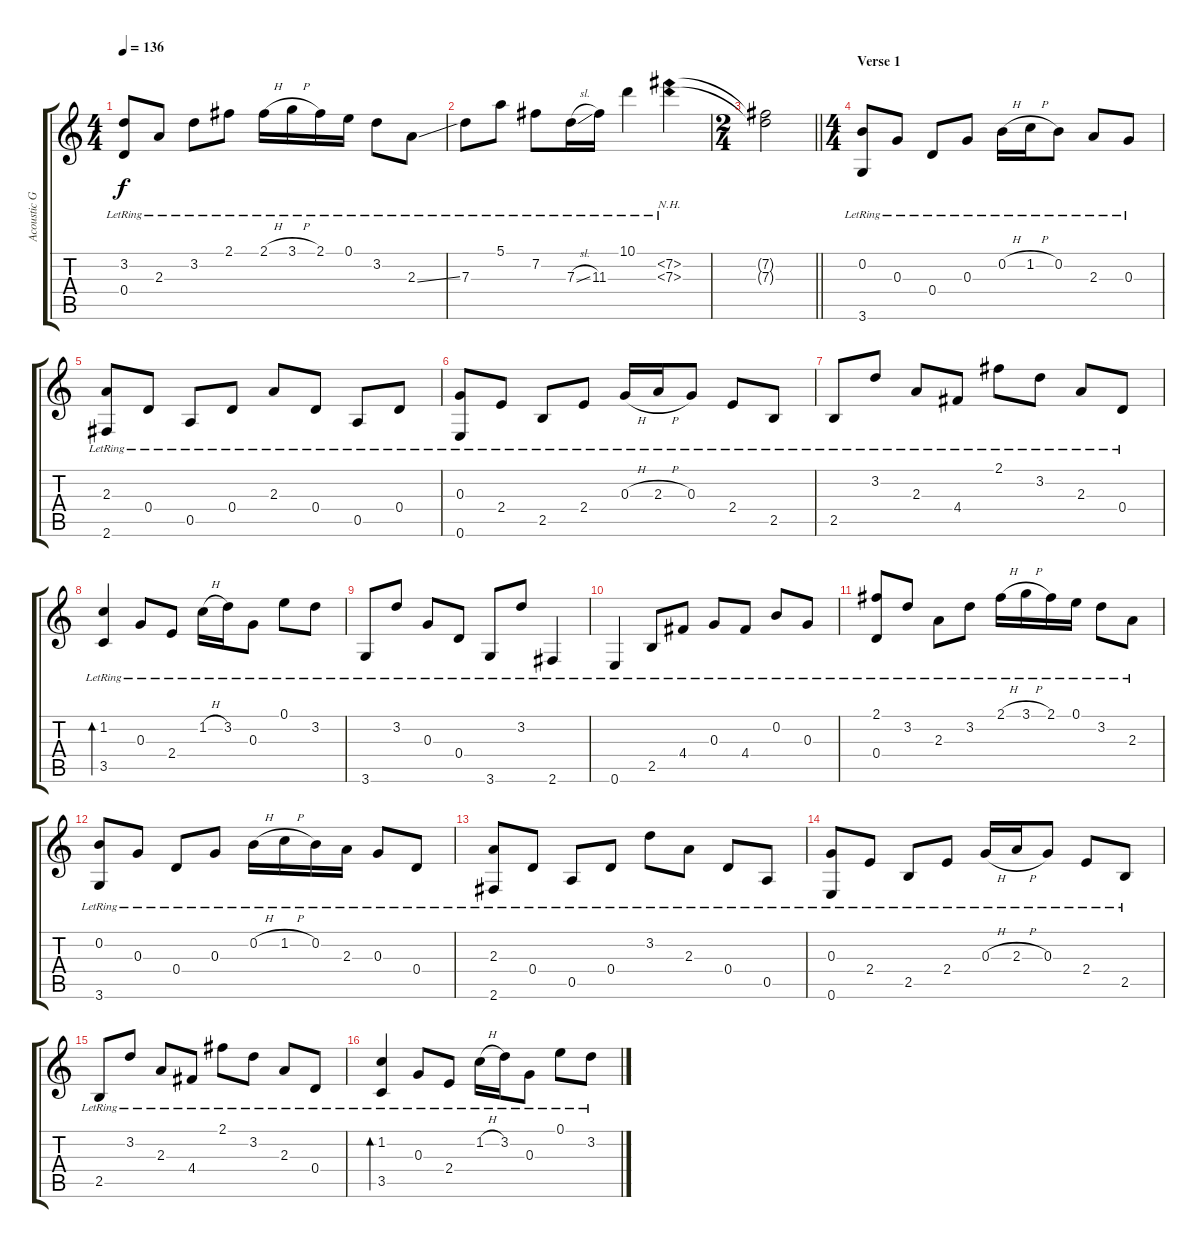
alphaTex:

\track ("Acoustic Guitar" "Acoustic G") {instrument acousticguitarsteel}
\staff {score tabs}
\tuning (E4 B3 G3 D3 A2 E2) {hide}
\ts (4 4)
\tempo 136
\clef g2
\ks c
(3.2{lr} 0.4{lr}).8{dy f} 2.3{lr}.8 3.2{lr}.8 2.1{lr}.8 2.1{h lr}.16 3.1{h lr}.16 2.1{lr}.16 0.1{lr}.16 3.2{lr}.8 2.3{ss lr}.8 |
7.3{lr}.8 5.1{lr}.8 7.2{lr}.8 7.3{sl lr}.16 11.3{lr}.16 10.1{lr}.4 (7.2{nh lr} 7.3{nh lr}).4 |
\ts (2 4)
\barLineRight lightlight
(7.2{t} 7.3{t}).2 |
\ts (4 4)
\section ("" "Verse 1")
(0.2{lr} 3.6{lr}).8 0.3{lr}.8 0.4{lr}.8 0.3{lr}.8 0.2{h lr}.16 1.2{h lr}.16 0.2{lr}.8 2.3{lr}.8 0.3{lr}.8 |
(2.3{lr} 2.6{lr}).8 0.4{lr}.8 0.5{lr}.8 0.4{lr}.8 2.3{lr}.8 0.4{lr}.8 0.5{lr}.8 0.4{lr}.8 |
(0.3{lr} 0.6{lr}).8 2.4{lr}.8 2.5{lr}.8 2.4{lr}.8 0.3{h lr}.16 2.3{h lr}.16 0.3{lr}.8 2.4{lr}.8 2.5{lr}.8 |
2.5{lr}.8 3.2{lr}.8 2.3{lr}.8 4.4{lr}.8 2.1{lr}.8 3.2{lr}.8 2.3{lr}.8 0.4{lr}.8 |
(1.2 3.5{lr}).4{bd 480} 0.3{lr}.8 2.4{lr}.8 1.2{h lr}.16 3.2{lr}.16 0.3{lr}.8 0.1{lr}.8 3.2{lr}.8 |
3.6{lr}.8 3.2{lr}.8 0.3{lr}.8 0.4{lr}.8 3.6{lr}.8 3.2{lr}.8 2.6{lr}.4 |
0.6{lr}.4 2.5{lr}.8 4.4{lr}.8 0.3{lr}.8 4.4{lr}.8 0.2{lr}.8 0.3{lr}.8 |
(2.1{lr} 0.4{lr}).8 3.2{lr}.8 2.3{lr}.8 3.2{lr}.8 2.1{h lr}.16 3.1{h lr}.16 2.1{lr}.16 0.1{lr}.16 3.2{lr}.8 2.3{lr}.8 |
(0.2{lr} 3.6{lr}).8 0.3{lr}.8 0.4{lr}.8 0.3{lr}.8 0.2{h lr}.16 1.2{h lr}.16 0.2{lr}.16 2.3{lr}.16 0.3{lr}.8 0.4{lr}.8 |
(2.3{lr} 2.6{lr}).8 0.4{lr}.8 0.5{lr}.8 0.4{lr}.8 3.2{lr}.8 2.3{lr}.8 0.4{lr}.8 0.5{lr}.8 |
(0.3{lr} 0.6{lr}).8 2.4{lr}.8 2.5{lr}.8 2.4{lr}.8 0.3{h lr}.16 2.3{h lr}.16 0.3{lr}.8 2.4{lr}.8 2.5{lr}.8 |
2.5{lr}.8 3.2{lr}.8 2.3{lr}.8 4.4{lr}.8 2.1{lr}.8 3.2{lr}.8 2.3{lr}.8 0.4{lr}.8 |
(1.2 3.5{lr}).4{bd 480} 0.3{lr}.8 2.4{lr}.8 1.2{h lr}.16 3.2{lr}.16 0.3{lr}.8 0.1{lr}.8 3.2{lr}.8
